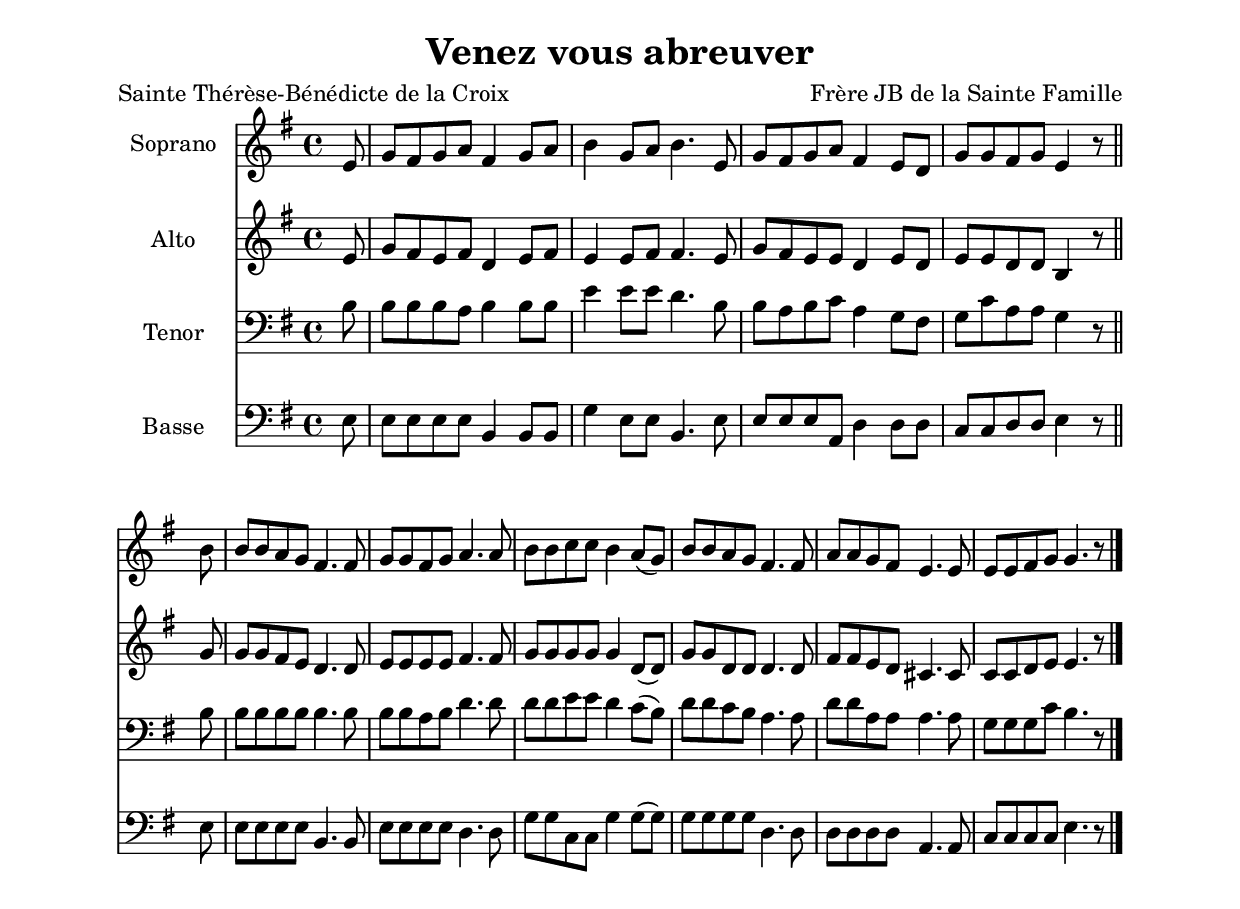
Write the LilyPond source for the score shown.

\version "2.22.1"
\language "italiano"

\header {
  title = "Venez vous abreuver"
  composer = "Frère JB de la Sainte Famille"
  poet = "Sainte Thérèse-Bénédicte de la Croix"
}

global = {
  \key mi \minor
  \time 4/4
}

soprano = \relative do' {
    \global
    \partial 8 mi8
    sol8 fad sol la fad4 sol8 la
    si4 sol8 la si4. mi,8
    sol8 fad sol la fad4 mi8 re
    sol8 sol fad sol mi4 r8
    
    \bar "||" \break
    
    si'8
    si8 si la sol fad4. fad8
    sol8 sol fad sol la4. la8
    si8 si do do si4 la8( sol)
    si8 si la sol fad4. fad8
    la8 la sol fad mi4. mi8
    mi8 mi fad sol sol4. r8
    
    \bar "|."
  }
  
alto = \relative do' {
    \global
    mi8
    sol8 fad mi fad re4 mi8 fad
    mi4 mi8 fad fad4. mi8
    sol8 fad mi mi re4 mi8 re
    mi8 mi re re si4 r8
    
    sol'8
    sol8 sol fad mi re4. re8
    mi8 mi mi mi fad4. fad8
    sol8 sol sol sol sol4 re8( re)
    sol8 sol re re re4. re8
    fad8 fad mi re dod4. dod8
    do8 do re mi mi4. r8
  }
  
tenor = \relative do' {
    \global
    
    si8
    si8 si si la si4 si8 si
    mi4 mi8 mi re4. si8
    si8 la si do la4 sol8 fad
    sol8 do la la sol4 r8
    
    si8
    si8 si si si si4. si8
    si8 si la si re4. re8
    re8 re mi mi re4 do8( si)
    re8 re do si la4. la8
    re8 re la la la4. la8
    sol8 sol sol do si4. r8
  }
  
bass = \relative do {
    \global
    
    mi8
    mi8 mi mi mi si4 si8 si
    sol'4 mi8 mi si4. mi8
    mi8 mi mi la, re4 re8 re
    do8 do re re mi4 r8
    
    mi8
    mi8 mi mi mi si4. si8
    mi8 mi mi mi re4. re8
    sol8 sol do, do sol'4 sol8( sol)
    sol8 sol sol sol re4. re8
    re8 re re re la4. la8
    do8 do do do mi4. r8
  }

\include "../../../utilities.ly"

%-------------------- couplet -------------------

\book{
  \paper {
    left-margin = 20\mm
    right-margin = 20\mm
    top-margin = 20\mm
    bottom-margin = 20\mm
  }
  
  \score {
    <<
      \new Staff \with { instrumentName = "Soprano" } { \soprano }
      \new Staff \with { instrumentName = "Alto" } { \alto }
      \new Staff \with { instrumentName = "Tenor" } { \clef bass \tenor }
      \new Staff \with { instrumentName = "Basse" } { \clef bass \bass }
    >>
    \layout { 
      indent = 2\cm
      \override BreathingSign.text = \markup { \musicglyph "comma" }
    }
    \midi {
      \tempo 4=92
    }
  }
}
